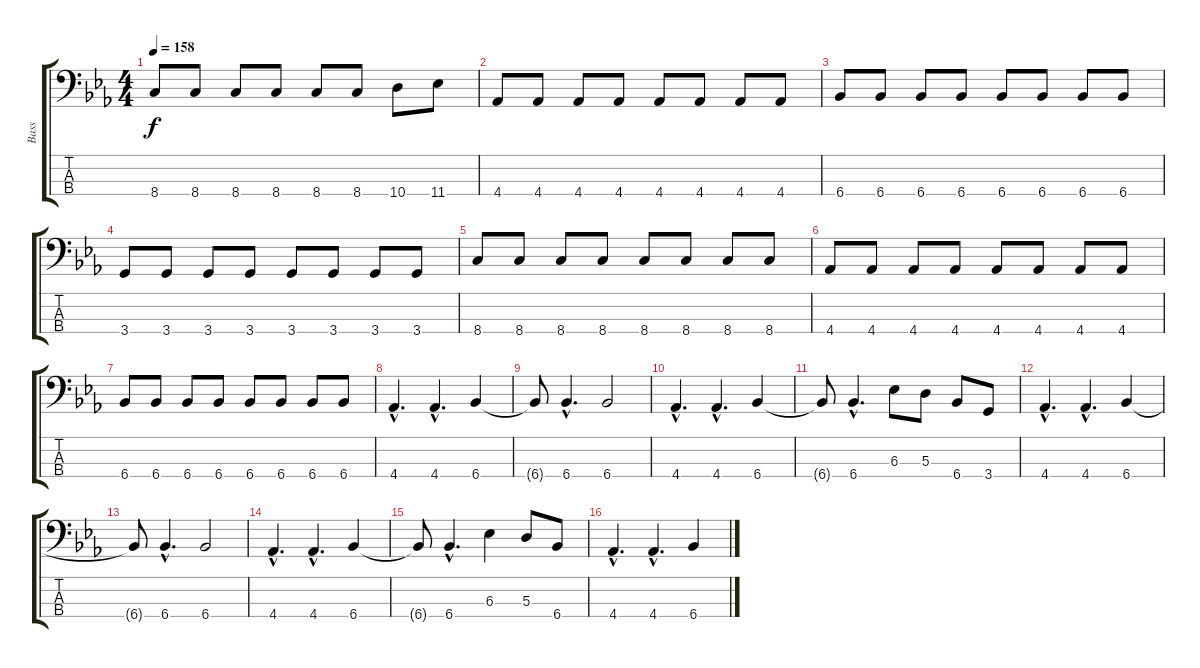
\track ("Bass" "Bass") {instrument electricbassfinger}
\staff {score tabs}
\tuning (G2 D2 A1 E1) {hide}
\ts (4 4)
\tempo 158
\clef f4
\ks eb
8.4.8{dy f} 8.4.8 8.4.8 8.4.8 8.4.8 8.4.8 10.4.8 11.4.8 |
4.4.8 4.4.8 4.4.8 4.4.8 4.4.8 4.4.8 4.4.8 4.4.8 |
6.4.8 6.4.8 6.4.8 6.4.8 6.4.8 6.4.8 6.4.8 6.4.8 |
3.4.8 3.4.8 3.4.8 3.4.8 3.4.8 3.4.8 3.4.8 3.4.8 |
8.4.8 8.4.8 8.4.8 8.4.8 8.4.8 8.4.8 8.4.8 8.4.8 |
4.4.8 4.4.8 4.4.8 4.4.8 4.4.8 4.4.8 4.4.8 4.4.8 |
6.4.8 6.4.8 6.4.8 6.4.8 6.4.8 6.4.8 6.4.8 6.4.8 |
4.4{hac}.4{d} 4.4{hac}.4{d} 6.4.4 |
6.4{t}.8 6.4{hac}.4{d} 6.4.2 |
4.4{hac}.4{d} 4.4{hac}.4{d} 6.4.4 |
6.4{t}.8 6.4{hac}.4{d} 6.3.8 5.3.8 6.4.8 3.4.8 |
4.4{hac}.4{d} 4.4{hac}.4{d} 6.4.4 |
6.4{t}.8 6.4{hac}.4{d} 6.4.2 |
4.4{hac}.4{d} 4.4{hac}.4{d} 6.4.4 |
6.4{t}.8 6.4{hac}.4{d} 6.3.4 5.3.8 6.4.8 |
4.4{hac}.4{d} 4.4{hac}.4{d} 6.4.4
